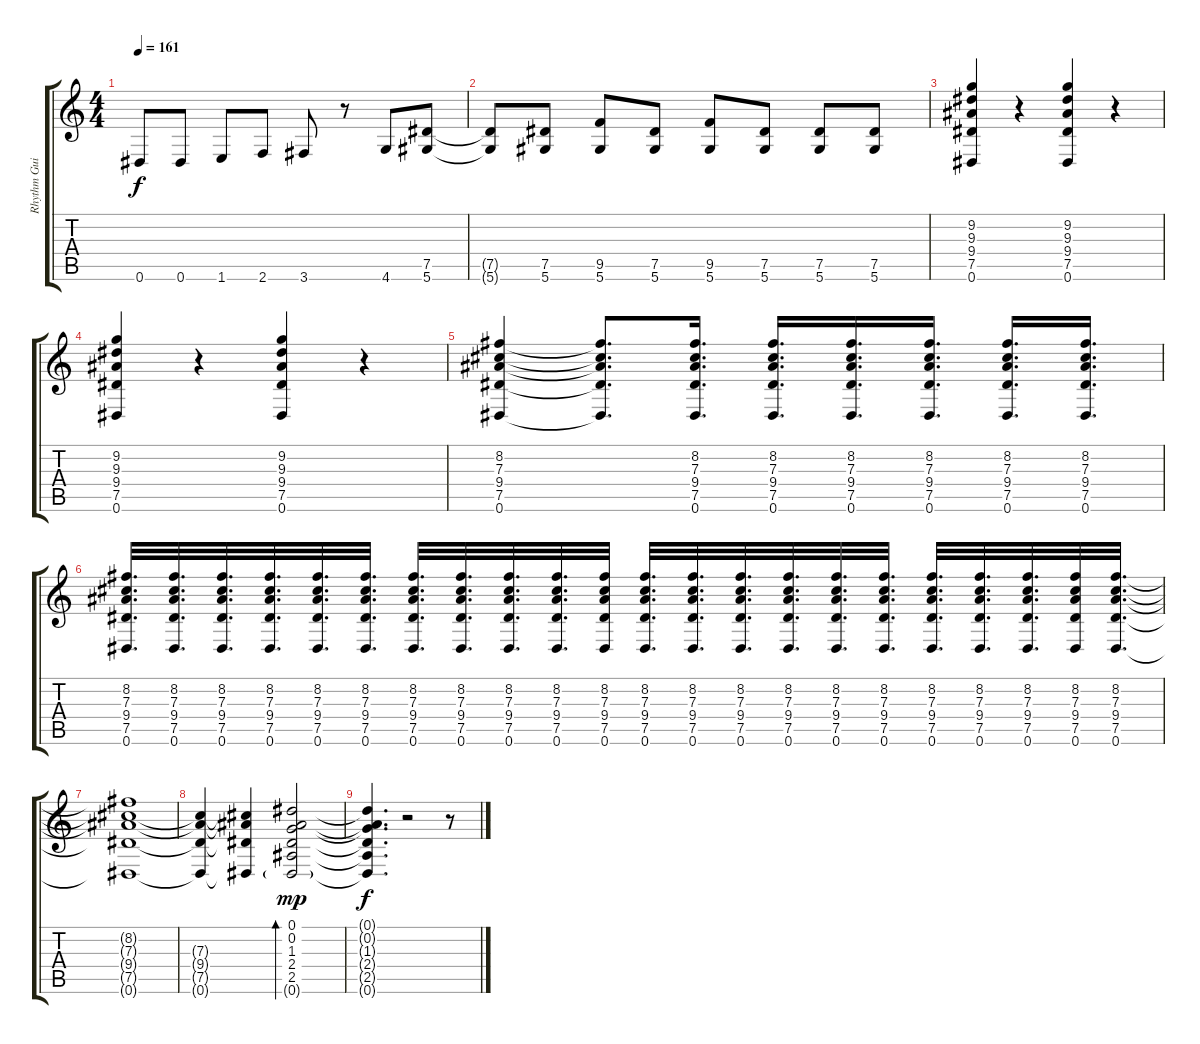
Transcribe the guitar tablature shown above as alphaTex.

\track ("Rhythm Guitar" "Rhythm Gui") {instrument distortionguitar}
\staff {score tabs}
\tuning (Eb4 Bb3 Gb3 Db3 Ab2 Eb2) {hide}
\ts (4 4)
\tempo 161
\clef g2
\ks c
0.6{t}.8{dy f} 0.6.8 1.6.8 2.6.8 3.6.8 r.8 4.6.8 (7.5 5.6).8 |
(7.5{t} 5.6{t}).8 (7.5 5.6).8 (9.5 5.6).8 (7.5 5.6).8 (9.5 5.6).8 (7.5 5.6).8 (7.5 5.6).8 (7.5 5.6).8 |
(9.2 9.3 9.4 7.5 0.6).4 r.4 (9.2 9.3 9.4 7.5 0.6).4 r.4 |
(9.2 9.3 9.4 7.5 0.6).4 r.4 (9.2 9.3 9.4 7.5 0.6).4 r.4 |
(8.2 7.3 9.4 7.5 0.6).4 (8.2{t} 7.3{t} 9.4{t} 7.5{t} 0.6{t}).8{d} (8.2 7.3 9.4 7.5 0.6).16{d} (8.2 7.3 9.4 7.5 0.6).16{d} (8.2 7.3 9.4 7.5 0.6).16{d} (8.2 7.3 9.4 7.5 0.6).16{d} (8.2 7.3 9.4 7.5 0.6).16{d} (8.2 7.3 9.4 7.5 0.6).16{d} |
(8.2 7.3 9.4 7.5 0.6).32{d} (8.2 7.3 9.4 7.5 0.6).32{d} (8.2 7.3 9.4 7.5 0.6).32{d} (8.2 7.3 9.4 7.5 0.6).32{d} (8.2 7.3 9.4 7.5 0.6).32{d} (8.2 7.3 9.4 7.5 0.6).32{d} (8.2 7.3 9.4 7.5 0.6).32{d} (8.2 7.3 9.4 7.5 0.6).32{d} (8.2 7.3 9.4 7.5 0.6).32{d} (8.2 7.3 9.4 7.5 0.6).32{d} (8.2 7.3 9.4 7.5 0.6).32 (8.2 7.3 9.4 7.5 0.6).32{d} (8.2 7.3 9.4 7.5 0.6).32{d} (8.2 7.3 9.4 7.5 0.6).32{d} (8.2 7.3 9.4 7.5 0.6).32{d} (8.2 7.3 9.4 7.5 0.6).32{d} (8.2 7.3 9.4 7.5 0.6).32{d} (8.2 7.3 9.4 7.5 0.6).32{d} (8.2 7.3 9.4 7.5 0.6).32{d} (8.2 7.3 9.4 7.5 0.6).32{d} (8.2 7.3 9.4 7.5 0.6).32 (8.2 7.3 9.4 7.5 0.6).32{d} |
(8.2{t} 7.3{t} 9.4{t} 7.5{t} 0.6{t}).1 |
(7.3{t} 9.4{t} 7.5{t} 0.6{t}).4 (7.3{t} 9.4{t} 7.5{t} 0.6{t}).4 (0.1 0.2 1.3 2.4 2.5 0.6{g}).2{bd 30 dy mp} |
(0.1{t} 0.2{t} 1.3{t} 2.4{t} 2.5{t} 0.6{t}).4{d dy f} r.2 r.8
